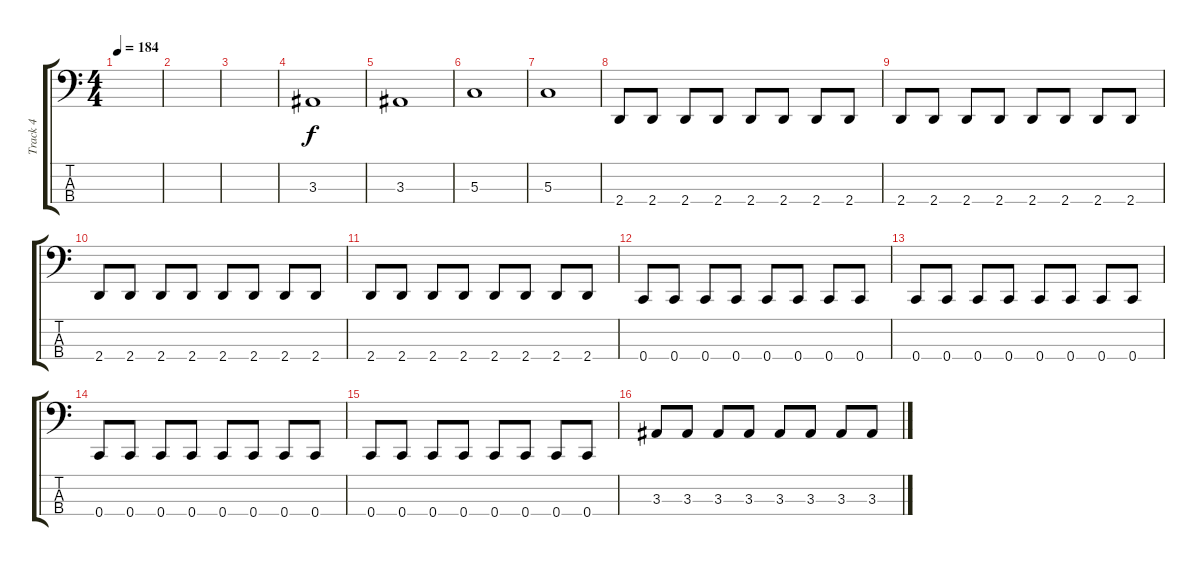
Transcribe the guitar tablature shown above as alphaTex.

\track ("Track 4" "Track 4") {instrument electricbasspick}
\staff {score tabs}
\tuning (F2 C2 G1 C1) {hide}
\ts (4 4)
\tempo 184
\clef f4
\ks c
|
|
|
3.3.1 |
3.3.1 |
5.3.1 |
5.3.1 |
2.4.8 2.4.8 2.4.8 2.4.8 2.4.8 2.4.8 2.4.8 2.4.8 |
2.4.8 2.4.8 2.4.8 2.4.8 2.4.8 2.4.8 2.4.8 2.4.8 |
2.4.8 2.4.8 2.4.8 2.4.8 2.4.8 2.4.8 2.4.8 2.4.8 |
2.4.8 2.4.8 2.4.8 2.4.8 2.4.8 2.4.8 2.4.8 2.4.8 |
0.4.8 0.4.8 0.4.8 0.4.8 0.4.8 0.4.8 0.4.8 0.4.8 |
0.4.8 0.4.8 0.4.8 0.4.8 0.4.8 0.4.8 0.4.8 0.4.8 |
0.4.8 0.4.8 0.4.8 0.4.8 0.4.8 0.4.8 0.4.8 0.4.8 |
0.4.8 0.4.8 0.4.8 0.4.8 0.4.8 0.4.8 0.4.8 0.4.8 |
3.3.8 3.3.8 3.3.8 3.3.8 3.3.8 3.3.8 3.3.8 3.3.8
